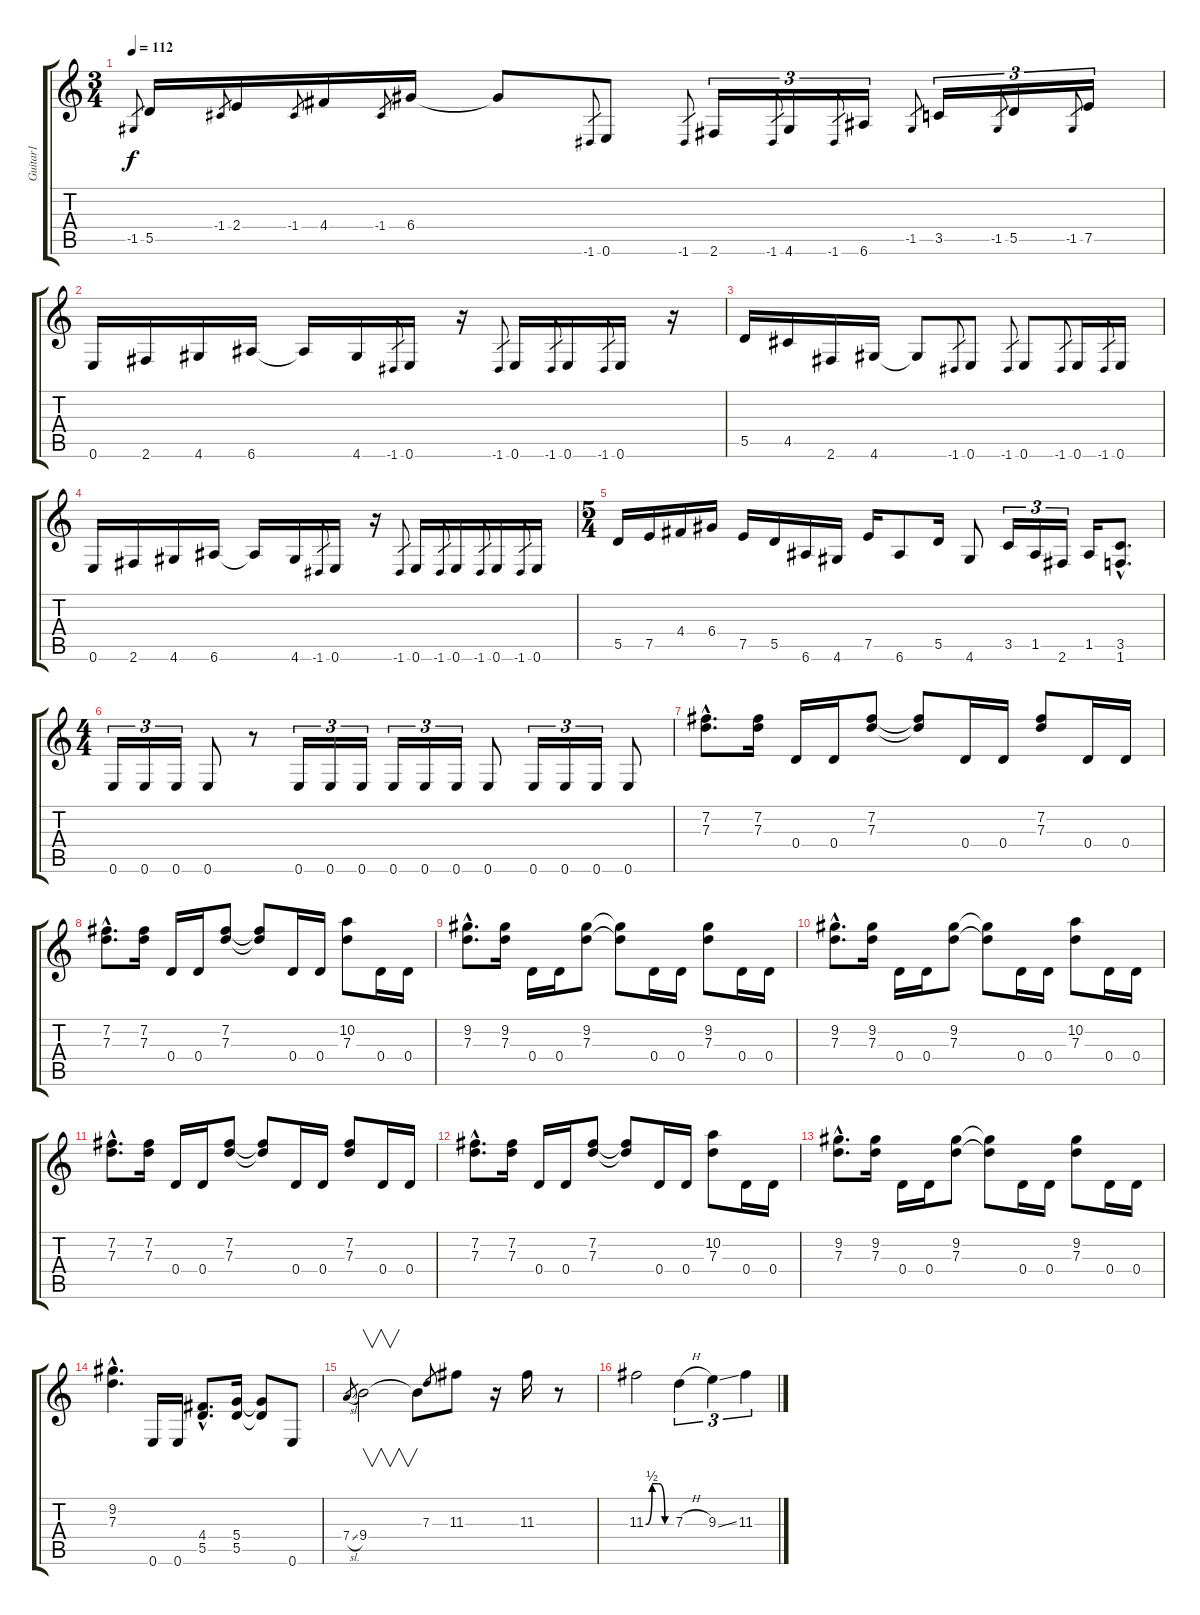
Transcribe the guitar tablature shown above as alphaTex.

\track ("Guitar1" "Guitar1") {instrument distortionguitar}
\staff {score tabs}
\tuning (E4 B3 G3 D3 A2 E2) {hide}
\ts (3 4)
\tempo 112
\clef g2
\ks c
-1.5.8{gr dy f} 5.5.16 -1.4.8{gr} 2.4.16 -1.4.8{gr} 4.4.16 -1.4.8{gr} 6.4.16 6.4{t}.8 -1.6.8{gr} 0.6.8 -1.6.8{gr} 2.6.16{tu (3 2)} -1.6.8{gr} 4.6.16{tu (3 2)} -1.6.8{gr} 6.6.16{tu (3 2)} -1.5.8{gr} 3.5.16{tu (3 2)} -1.5.8{gr} 5.5.16{tu (3 2)} -1.5.8{gr} 7.5.16{tu (3 2)} |
0.6.16 2.6.16 4.6.16 6.6.16 6.6{t}.16 4.6.16 -1.6.8{gr} 0.6.16 r.16 -1.6.8{gr} 0.6.16 -1.6.8{gr} 0.6.16 -1.6.8{gr} 0.6.16 r.16 |
5.5.16 4.5.16 2.6.16 4.6.16 4.6{t}.8 -1.6.8{gr} 0.6.8 -1.6.8{gr} 0.6.8 -1.6.8{gr} 0.6.16 -1.6.8{gr} 0.6.16 |
0.6.16 2.6.16 4.6.16 6.6.16 6.6{t}.16 4.6.16 -1.6.8{gr} 0.6.16 r.16 -1.6.8{gr} 0.6.16 -1.6.8{gr} 0.6.16 -1.6.8{gr} 0.6.16 -1.6.8{gr} 0.6.16 |
\ts (5 4)
5.5.16 7.5.16 4.4.16 6.4.16 7.5.16 5.5.16 6.6.16 4.6.16 7.5.16 6.6.8 5.5.16 4.6.8 3.5.16{tu (3 2)} 1.5.16{tu (3 2)} 2.6.16{tu (3 2)} 1.5.16 (3.5{hac} 1.6{hac}).8{d} |
\ts (4 4)
0.6.16{tu (3 2)} 0.6.16{tu (3 2)} 0.6.16{tu (3 2)} 0.6.8 r.8 0.6.16{tu (3 2)} 0.6.16{tu (3 2)} 0.6.16{tu (3 2)} 0.6.16{tu (3 2)} 0.6.16{tu (3 2)} 0.6.16{tu (3 2)} 0.6.8 0.6.16{tu (3 2)} 0.6.16{tu (3 2)} 0.6.16{tu (3 2)} 0.6.8 |
(7.2{hac} 7.3{hac}).8{d} (7.2 7.3).16 0.4.16 0.4.16 (7.2 7.3).8 (7.2{t} 7.3{t}).8 0.4.16 0.4.16 (7.2 7.3).8 0.4.16 0.4.16 |
(7.2{hac} 7.3{hac}).8{d} (7.2 7.3).16 0.4.16 0.4.16 (7.2 7.3).8 (7.2{t} 7.3{t}).8 0.4.16 0.4.16 (10.2 7.3).8 0.4.16 0.4.16 |
(9.2{hac} 7.3{hac}).8{d} (9.2 7.3).16 0.4.16 0.4.16 (9.2 7.3).8 (9.2{t} 7.3{t}).8 0.4.16 0.4.16 (9.2 7.3).8 0.4.16 0.4.16 |
(9.2{hac} 7.3{hac}).8{d} (9.2 7.3).16 0.4.16 0.4.16 (9.2 7.3).8 (9.2{t} 7.3{t}).8 0.4.16 0.4.16 (10.2 7.3).8 0.4.16 0.4.16 |
(7.2{hac} 7.3{hac}).8{d} (7.2 7.3).16 0.4.16 0.4.16 (7.2 7.3).8 (7.2{t} 7.3{t}).8 0.4.16 0.4.16 (7.2 7.3).8 0.4.16 0.4.16 |
(7.2{hac} 7.3{hac}).8{d} (7.2 7.3).16 0.4.16 0.4.16 (7.2 7.3).8 (7.2{t} 7.3{t}).8 0.4.16 0.4.16 (10.2 7.3).8 0.4.16 0.4.16 |
(9.2{hac} 7.3{hac}).8{d} (9.2 7.3).16 0.4.16 0.4.16 (9.2 7.3).8 (9.2{t} 7.3{t}).8 0.4.16 0.4.16 (9.2 7.3).8 0.4.16 0.4.16 |
(9.2{hac} 7.3{hac}).4{d} 0.6.16{volume 16} 0.6.16 (4.4{hac} 5.5{hac}).8{d} (5.4 5.5).16 (5.4{t} 5.5{t}).8 0.6.8 |
7.4{sl}.8{gr} 9.4.2{v} 9.4{t}.8 7.3.8{gr} 11.3.8 r.16 11.3.16 r.8 |
11.3{be (custom 0 0 15 2 30 2 45 0 60 0)}.2 7.3{h}.4{tu (3 2)} 9.3{ss}.4{tu (3 2)} 11.3.4{tu (3 2)}
